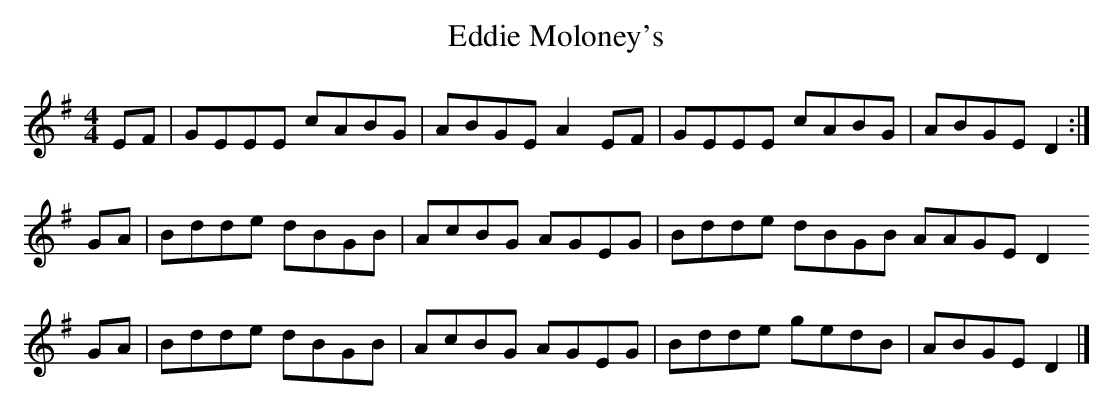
X:1
T:Eddie Moloney's
L:1/8
M:4/4
K:Em
EF | GEEE cABG | ABGE A2 EF | GEEE cABG | ABGE D2 :|
GA | Bdde dBGB | AcBG AGEG | Bdde dBGB AAGE D2
GA | Bdde dBGB | AcBG AGEG | Bdde gedB | ABGE D2 |]
